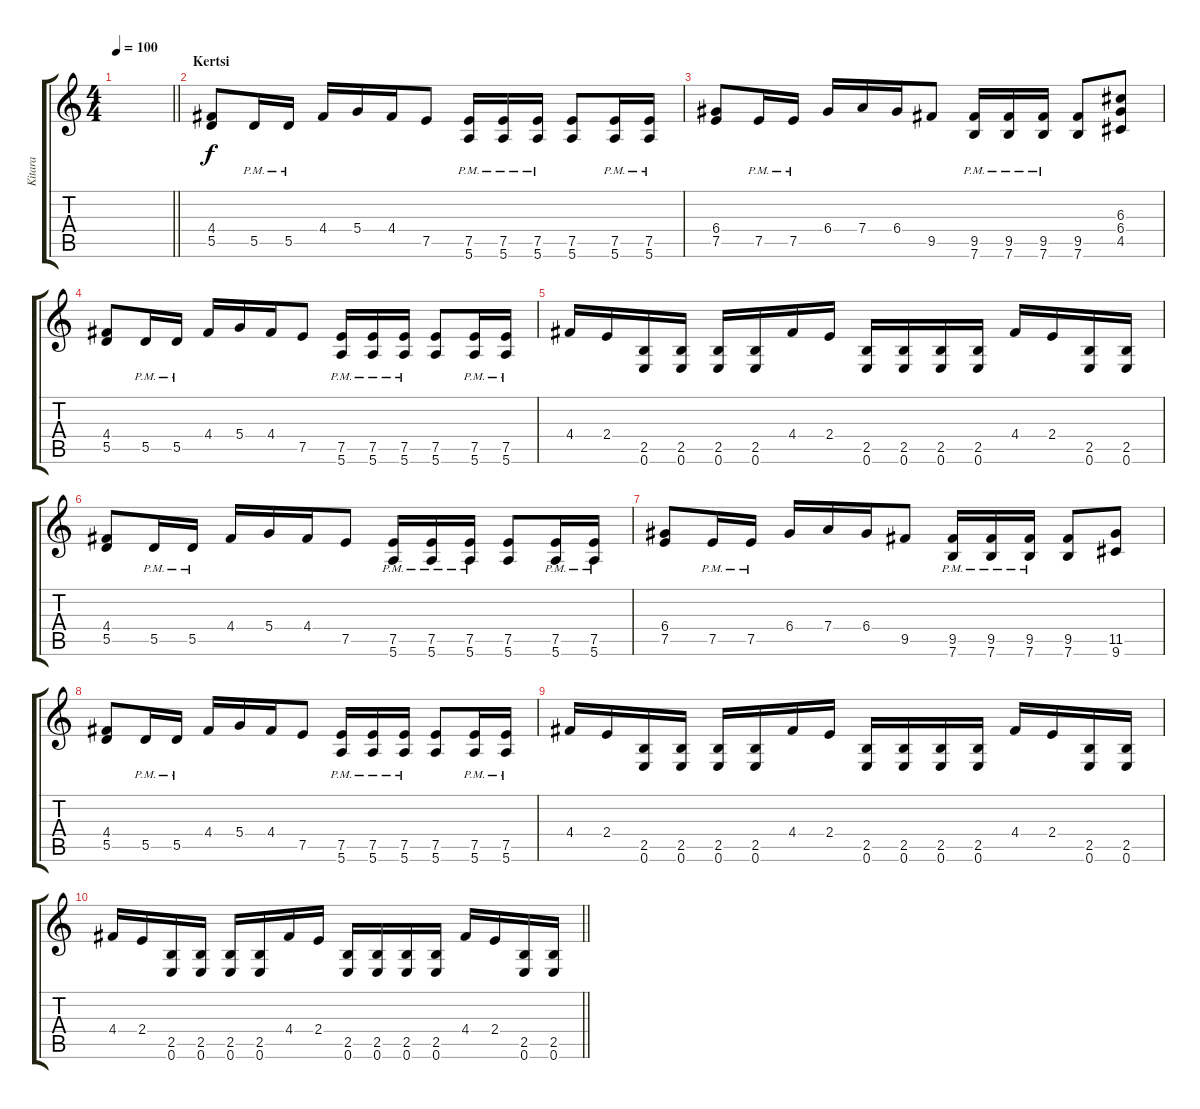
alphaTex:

\track ("Kitara" "Kitara") {instrument overdrivenguitar}
\staff {score tabs}
\tuning (E4 B3 G3 D3 A2 E2) {hide}
\ts (4 4)
\tempo 100
\clef g2
\barLineRight lightlight
\ks c
|
\section ("" "Kertsi")
(4.4 5.5).8 5.5{pm}.16 5.5{pm}.16 4.4.16 5.4.16 4.4.16 7.5.8 (7.5{pm} 5.6{pm}).16 (7.5{pm} 5.6{pm}).16 (7.5{pm} 5.6{pm}).16 (7.5 5.6).8 (7.5{pm} 5.6{pm}).16 (7.5{pm} 5.6{pm}).16 |
(6.4 7.5).8 7.5{pm}.16 7.5{pm}.16 6.4.16 7.4.16 6.4.16 9.5.8 (9.5{pm} 7.6{pm}).16 (9.5{pm} 7.6{pm}).16 (9.5{pm} 7.6{pm}).16 (9.5 7.6).8 (6.3 6.4 4.5).8 |
(4.4 5.5).8 5.5{pm}.16 5.5{pm}.16 4.4.16 5.4.16 4.4.16 7.5.8 (7.5{pm} 5.6{pm}).16 (7.5{pm} 5.6{pm}).16 (7.5{pm} 5.6{pm}).16 (7.5 5.6).8 (7.5{pm} 5.6{pm}).16 (7.5{pm} 5.6{pm}).16 |
4.4.16 2.4.16 (2.5 0.6).16 (2.5 0.6).16 (2.5 0.6).16 (2.5 0.6).16 4.4.16 2.4.16 (2.5 0.6).16 (2.5 0.6).16 (2.5 0.6).16 (2.5 0.6).16 4.4.16 2.4.16 (2.5 0.6).16 (2.5 0.6).16 |
(4.4 5.5).8 5.5{pm}.16 5.5{pm}.16 4.4.16 5.4.16 4.4.16 7.5.8 (7.5{pm} 5.6{pm}).16 (7.5{pm} 5.6{pm}).16 (7.5{pm} 5.6{pm}).16 (7.5 5.6).8 (7.5{pm} 5.6{pm}).16 (7.5{pm} 5.6{pm}).16 |
(6.4 7.5).8 7.5{pm}.16 7.5{pm}.16 6.4.16 7.4.16 6.4.16 9.5.8 (9.5{pm} 7.6{pm}).16 (9.5{pm} 7.6{pm}).16 (9.5{pm} 7.6{pm}).16 (9.5 7.6).8 (11.5 9.6).8 |
(4.4 5.5).8 5.5{pm}.16 5.5{pm}.16 4.4.16 5.4.16 4.4.16 7.5.8 (7.5{pm} 5.6{pm}).16 (7.5{pm} 5.6{pm}).16 (7.5{pm} 5.6{pm}).16 (7.5 5.6).8 (7.5{pm} 5.6{pm}).16 (7.5{pm} 5.6{pm}).16 |
4.4.16 2.4.16 (2.5 0.6).16 (2.5 0.6).16 (2.5 0.6).16 (2.5 0.6).16 4.4.16 2.4.16 (2.5 0.6).16 (2.5 0.6).16 (2.5 0.6).16 (2.5 0.6).16 4.4.16 2.4.16 (2.5 0.6).16 (2.5 0.6).16 |
\barLineRight lightlight
4.4.16 2.4.16 (2.5 0.6).16 (2.5 0.6).16 (2.5 0.6).16 (2.5 0.6).16 4.4.16 2.4.16 (2.5 0.6).16 (2.5 0.6).16 (2.5 0.6).16 (2.5 0.6).16 4.4.16 2.4.16 (2.5 0.6).16 (2.5 0.6).16
